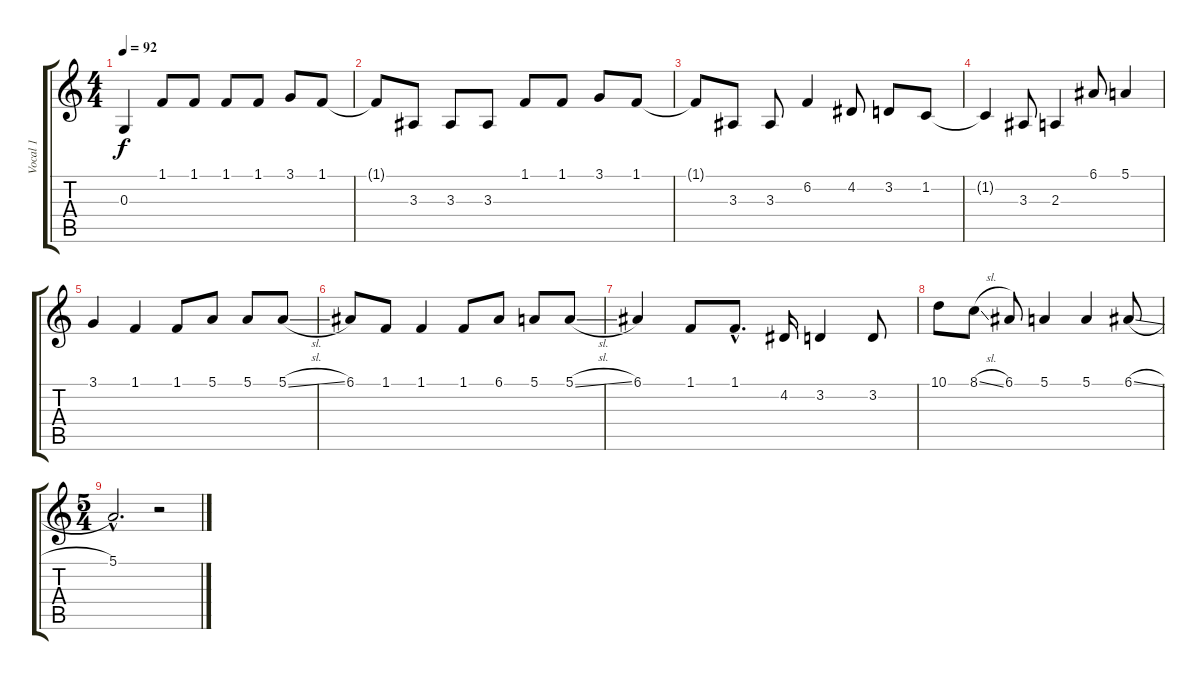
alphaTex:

\track ("Vocal 1" "Vocal 1") {instrument clarinet}
\staff {score tabs}
\tuning (E4 B3 G3 D3 A2 E2) {hide}
\ts (4 4)
\tempo 92
\clef g2
\ks c
0.3{t}.4{dy f} 1.1.8 1.1.8 1.1.8 1.1.8 3.1.8 1.1.8 |
1.1{t}.8 3.3.8 3.3.8 3.3.8 1.1.8 1.1.8 3.1.8 1.1.8 |
1.1{t}.8 3.3.8 3.3.8 6.2.4 4.2.8 3.2.8 1.2.8 |
1.2{t}.4 3.3.8 2.3.4 6.1.8 5.1.4 |
3.1.4 1.1.4 1.1.8 5.1.8 5.1.8 5.1{sl}.8 |
6.1.8 1.1.8 1.1.4 1.1.8 6.1.8 5.1.8 5.1{sl}.8 |
6.1.4 1.1.8 1.1{hac}.8{d} 4.2.16 3.2.4 3.2.8 |
10.1.8 8.1{sl}.8 6.1.8 5.1.4 5.1.4 6.1{sl}.8 |
\ts (5 4)
5.1{hac}.2{d} r.2
